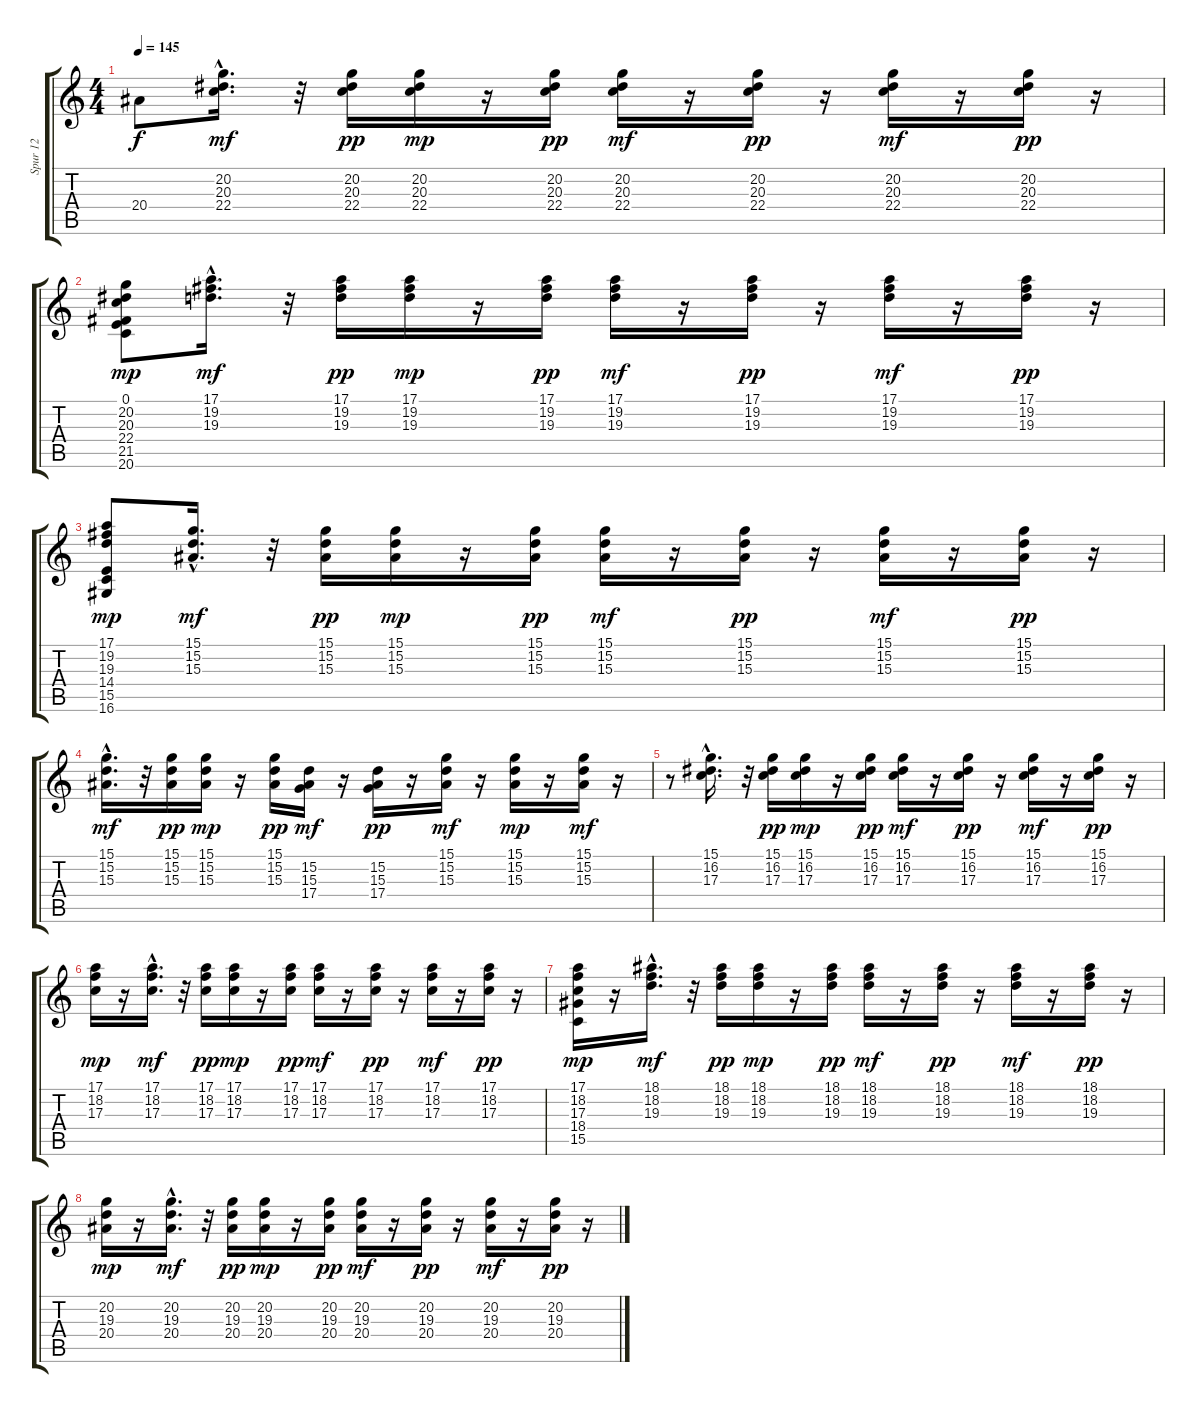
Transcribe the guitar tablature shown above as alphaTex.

\track ("Spur 12" "Spur 12") {instrument percussiveorgan}
\staff {score tabs}
\tuning (E4 B3 G3 D3 A2 E2) {hide}
\ts (4 4)
\tempo 145
\clef g2
\ks c
20.4{t}.8{dy f} (20.2{hac} 20.3{hac} 22.4{hac}).16{d dy mf balance 12} r.32 (20.2 20.3 22.4).16{dy pp balance 4} (20.2 20.3 22.4).16{dy mp balance 12} r.16 (20.2 20.3 22.4).16{dy pp balance 4} (20.2 20.3 22.4).16{dy mf balance 12} r.16 (20.2 20.3 22.4).16{dy pp balance 4} r.16 (20.2 20.3 22.4).16{dy mf balance 12} r.16 (20.2 20.3 22.4).16{dy pp balance 4} r.16 |
(0.1 20.2 20.3 22.4 21.5 20.6).8{dy mp balance 12} (17.1{hac} 19.2{hac} 19.3{hac}).16{d dy mf} r.32 (17.1 19.2 19.3).16{dy pp balance 4} (17.1 19.2 19.3).16{dy mp balance 12} r.16 (17.1 19.2 19.3).16{dy pp balance 4} (17.1 19.2 19.3).16{dy mf balance 12} r.16 (17.1 19.2 19.3).16{dy pp balance 4} r.16 (17.1 19.2 19.3).16{dy mf balance 12} r.16 (17.1 19.2 19.3).16{dy pp balance 4} r.16 |
(17.1 19.2 19.3 14.4 15.5 16.6).8{dy mp balance 12} (15.1{hac} 15.2{hac} 15.3{hac}).16{d dy mf} r.32 (15.1 15.2 15.3).16{dy pp balance 4} (15.1 15.2 15.3).16{dy mp balance 12} r.16 (15.1 15.2 15.3).16{dy pp balance 4} (15.1 15.2 15.3).16{dy mf balance 12} r.16 (15.1 15.2 15.3).16{dy pp balance 4} r.16 (15.1 15.2 15.3).16{dy mf balance 12} r.16 (15.1 15.2 15.3).16{dy pp balance 4} r.16 |
(15.1{hac} 15.2{hac} 15.3{hac}).16{d dy mf balance 12} r.32 (15.1 15.2 15.3).16{dy pp balance 4} (15.1 15.2 15.3).16{dy mp balance 12} r.16 (15.1 15.2 15.3).16{dy pp balance 4} (15.2 15.3 17.4).16{dy mf balance 12} r.16 (15.2 15.3 17.4).16{dy pp balance 4} r.16 (15.1 15.2 15.3).16{dy mf balance 12} r.16 (15.1 15.2 15.3).16{dy mp balance 4} r.16 (15.1 15.2 15.3).16{dy mf balance 12} r.16 |
r.8 (15.1{hac} 16.2{hac} 17.3{hac}).16{d} r.32 (15.1 16.2 17.3).16{dy pp balance 4} (15.1 16.2 17.3).16{dy mp balance 12} r.16 (15.1 16.2 17.3).16{dy pp balance 4} (15.1 16.2 17.3).16{dy mf balance 12} r.16 (15.1 16.2 17.3).16{dy pp balance 4} r.16 (15.1 16.2 17.3).16{dy mf balance 12} r.16 (15.1 16.2 17.3).16{dy pp balance 4} r.16 |
(17.1 18.2 17.3).16{dy mp balance 12} r.16 (17.1{hac} 18.2{hac} 17.3{hac}).16{d dy mf} r.32 (17.1 18.2 17.3).16{dy pp balance 4} (17.1 18.2 17.3).16{dy mp balance 12} r.16 (17.1 18.2 17.3).16{dy pp balance 4} (17.1 18.2 17.3).16{dy mf balance 12} r.16 (17.1 18.2 17.3).16{dy pp balance 4} r.16 (17.1 18.2 17.3).16{dy mf balance 12} r.16 (17.1 18.2 17.3).16{dy pp balance 4} r.16 |
(17.1 18.2 17.3 18.4 15.5).16{dy mp balance 12} r.16 (18.1{hac} 18.2{hac} 19.3{hac}).16{d dy mf} r.32 (18.1 18.2 19.3).16{dy pp balance 4} (18.1 18.2 19.3).16{dy mp balance 12} r.16 (18.1 18.2 19.3).16{dy pp balance 4} (18.1 18.2 19.3).16{dy mf balance 12} r.16 (18.1 18.2 19.3).16{dy pp balance 4} r.16 (18.1 18.2 19.3).16{dy mf balance 12} r.16 (18.1 18.2 19.3).16{dy pp balance 4} r.16 |
(20.2 19.3 20.4).16{dy mp balance 12} r.16 (20.2{hac} 19.3{hac} 20.4{hac}).16{d dy mf} r.32 (20.2 19.3 20.4).16{dy pp balance 4} (20.2 19.3 20.4).16{dy mp balance 12} r.16 (20.2 19.3 20.4).16{dy pp balance 4} (20.2 19.3 20.4).16{dy mf balance 12} r.16 (20.2 19.3 20.4).16{dy pp balance 4} r.16 (20.2 19.3 20.4).16{dy mf balance 12} r.16 (20.2 19.3 20.4).16{dy pp balance 4} r.16
